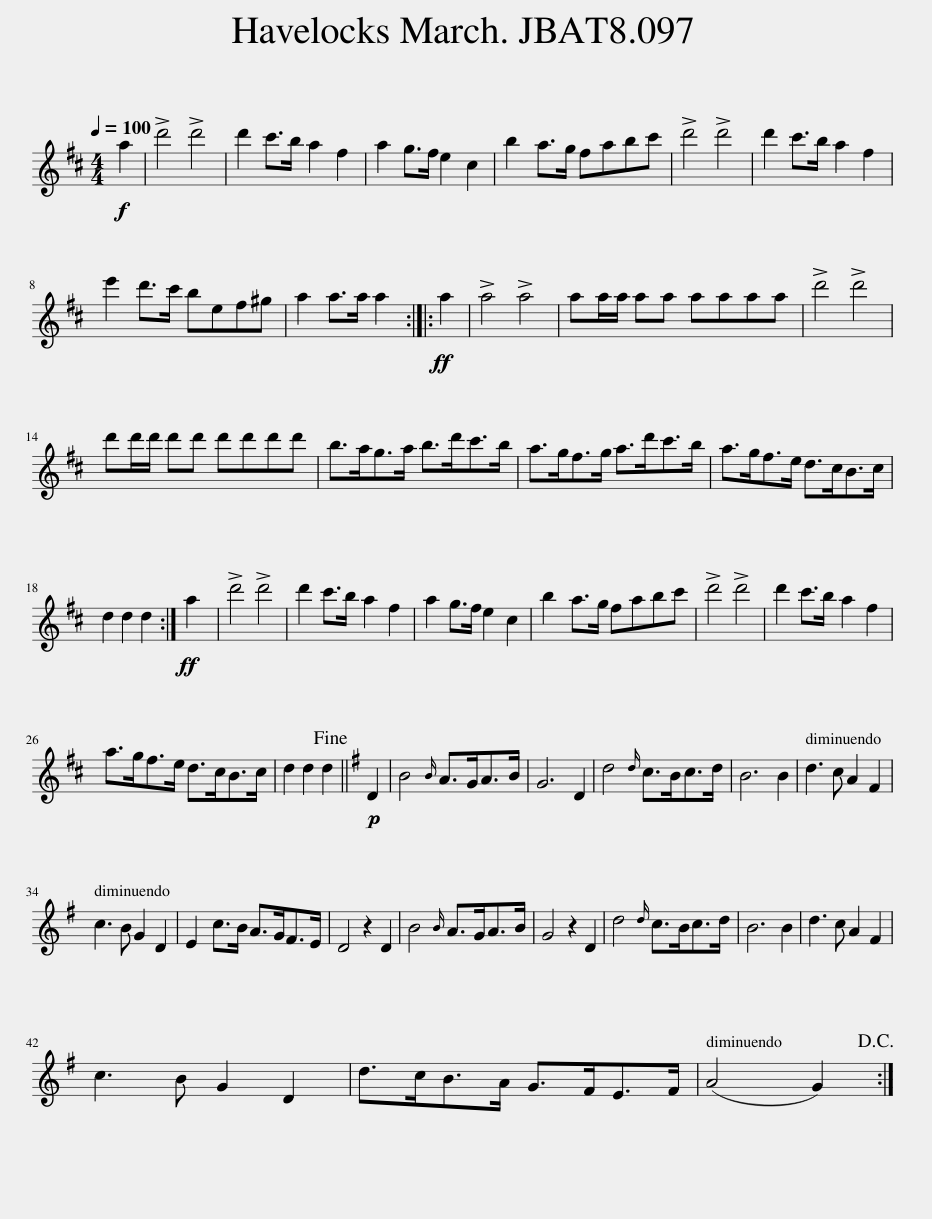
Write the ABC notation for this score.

X:1
L:1/8
Q:1/4=100
M:4/4
I:linebreak $
K:D
V:1 treble
V:1
!f! a2 | !>!d'4 !>!d'4 | d'2 c'>b a2 f2 | a2 g>f e2 c2 | b2 a>g fabc' | %5
 !>!d'4 !>!d'4 | d'2 c'>b a2 f2 |$ e'2 d'>c' bef^g | a2 a>a a2 ::!ff! a2 | %10
 !>!a4 !>!a4 | aa/a/ aa aaaa | !>!d'4 !>!d'4 |$ d'd'/d'/ d'd' d'd'd'd' | b>ag>a b>d'c'>b | %15
 a>gf>g a>d'c'>b | a>gf>e d>cB>c |$ d2 d2 d2 :|!ff! a2 | !>!d'4 !>!d'4 | %20
 d'2 c'>b a2 f2 | a2 g>f e2 c2 | b2 a>g fabc' | !>!d'4 !>!d'4 | d'2 c'>b a2 f2 |$ %25
 a>gf>e d>cB>c | d2 d2 d2!fine! ||[K:G]!p! D2 | B4{B} A>GA>B | G6 D2 | %30
 d4{d} c>Bc>d | B6 B2 | d3 c A2 F2 |$ c3 B G2 D2 | E2 c>B A>GF>E | %35
 D4 z2 D2 | B4{B} A>GA>B | G4 z2 D2 | d4{d} c>Bc>d | B6 B2 | %40
 d3 c A2 F2 |$ c3 B G2 D2 | d>cB>A G>FE>F | (A4 G2)!D.C.! :| %44
